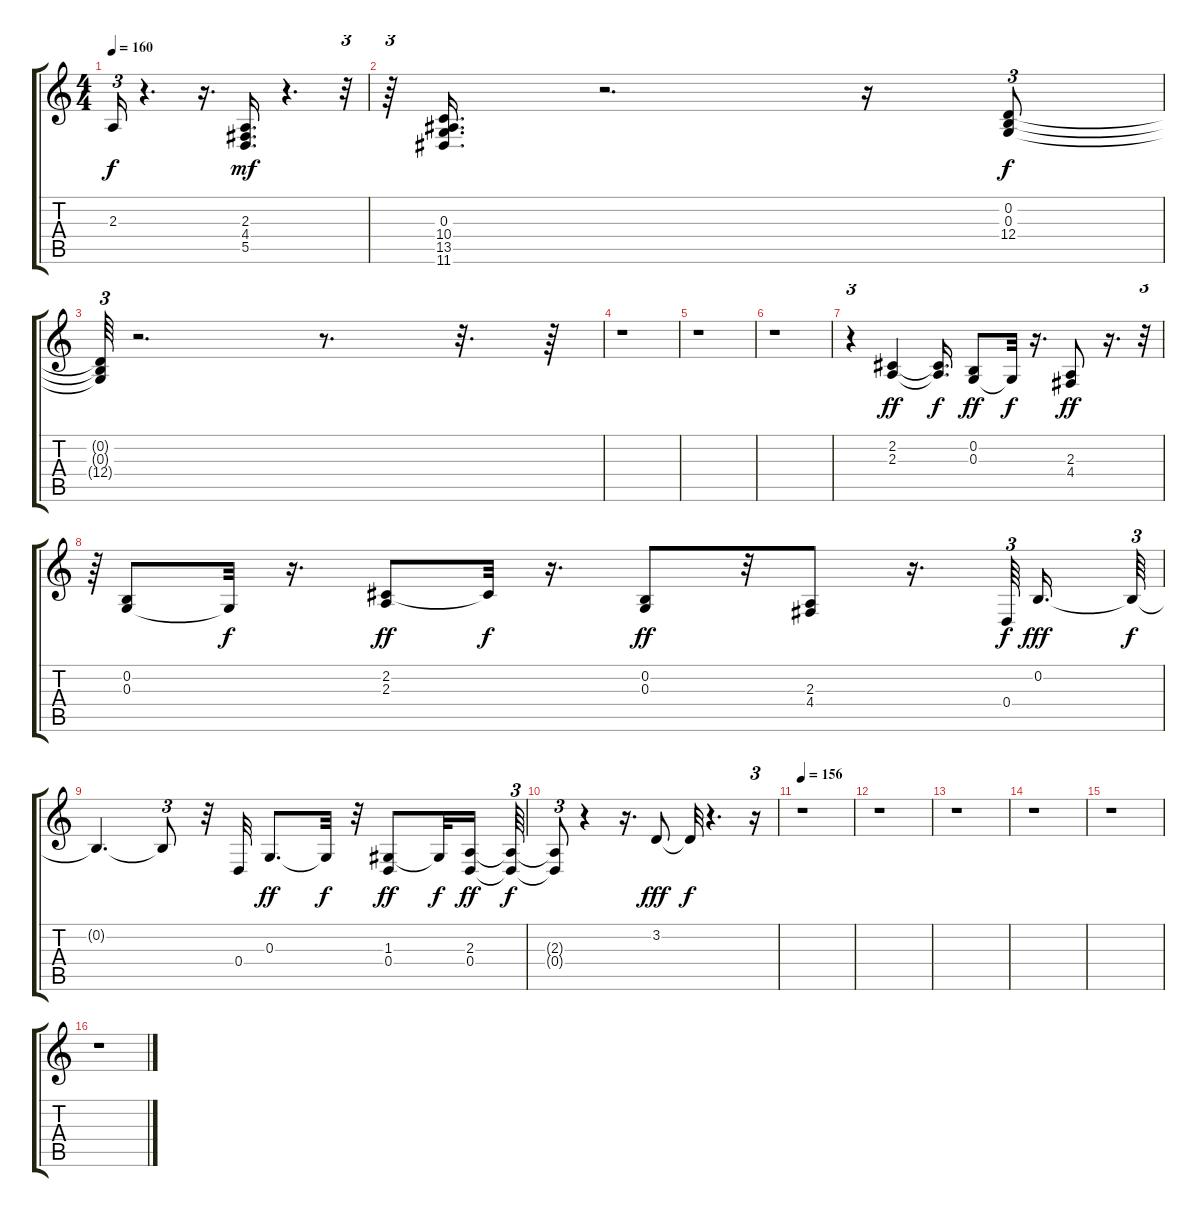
\track "" {instrument trombone}
\staff {score tabs}
\tuning (E4 B3 G3 D3 A2 E2) {hide}
\ts (4 4)
\tempo 160
\clef g2
\ks c
2.3{t}.16{tu (3 2) dy f} r.4{d} r.16{d} (2.3 4.4 5.5).16{d dy mf} r.4{d} r.32{tu (3 2)} |
r.64{tu (3 2)} (0.3 10.4 13.5 11.6).16{d} r.2{d} r.16 (0.2 0.3 12.4).8{tu (3 2) dy f} |
(0.2{t} 0.3{t} 12.4{t}).64{tu (3 2)} r.2{d} r.8{d} r.32{d} r.64 |
r.1 |
r.1 |
r.1 |
r.4{tu (3 2)} (2.2 2.3).4{dy ff} (2.2{t} 2.3{t}).16{d dy f} (0.2 0.3).8{dy ff} 0.3{t}.32{dy f} r.16{d} (2.3 4.4).8{dy ff} r.16{d} r.32{tu (3 2)} |
r.64{tu (3 2)} (0.2 0.3).8 0.3{t}.32{dy f} r.16{d} (2.2 2.3).8{dy ff} 2.2{t}.32{dy f} r.16{d} (0.2 0.3).8{dy ff} r.32 (2.3 4.4).8 r.16{d} 0.4.64{tu (3 2) dy f beam splitsecondary} 0.2.16{d dy fff} 0.2{t}.64{tu (3 2) dy f} |
0.2{t}.4{d} 0.2{t}.8{tu (3 2)} r.32 0.4.32 0.3.8{d dy ff} 0.3{t}.32{dy f} r.32 (1.3 0.4).8{dy ff} 1.3{t}.32{dy f} (2.3 0.4).16{dy ff beam splitsecondary} (2.3{t} 0.4{t}).64{tu (3 2) dy f} |
(2.3{t} 0.4{t}).8{tu (3 2)} r.4 r.16{d} 3.2.8{dy fff} 3.2{t}.32{dy f} r.4{d} r.16{tu (3 2)} |
\tempo 156
r.1 |
r.1 |
r.1 |
r.1 |
r.1 |
r.1
